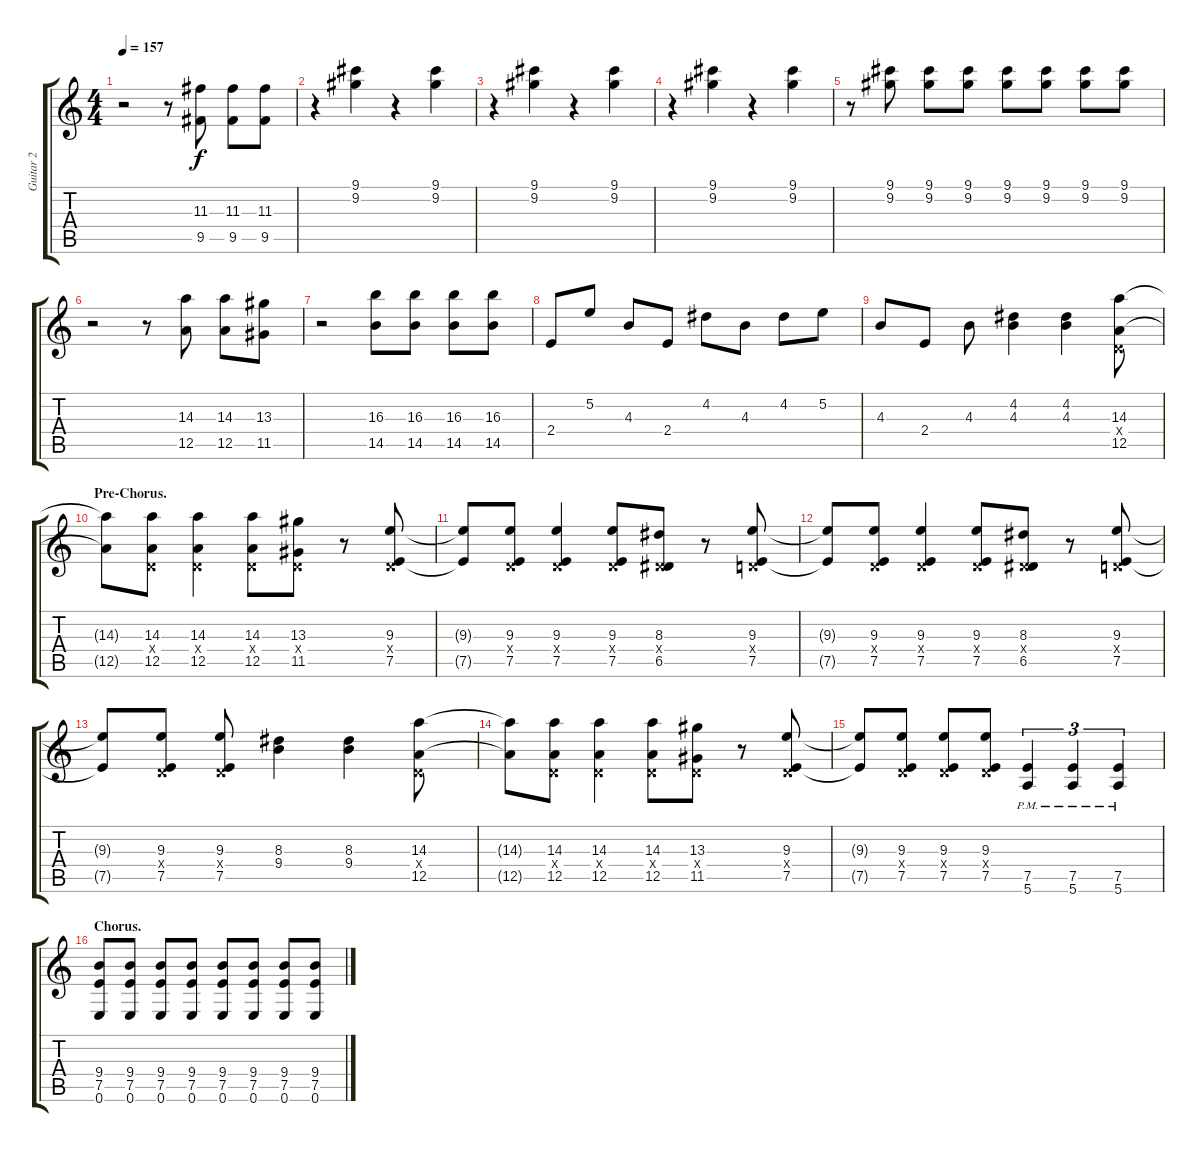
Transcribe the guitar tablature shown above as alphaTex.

\track ("Guitar 2" "Guitar 2") {instrument distortionguitar}
\staff {score tabs}
\tuning (E4 B3 G3 D3 A2 E2) {hide}
\ts (4 4)
\tempo 157
\clef g2
\ks c
r.2{dy f} r.8 (11.3 9.5).8 (11.3 9.5).8 (11.3 9.5).8 |
r.4 (9.1 9.2).4 r.4 (9.1 9.2).4 |
r.4 (9.1 9.2).4 r.4 (9.1 9.2).4 |
r.4 (9.1 9.2).4 r.4 (9.1 9.2).4 |
r.8 (9.1 9.2).8 (9.1 9.2).8 (9.1 9.2).8 (9.1 9.2).8 (9.1 9.2).8 (9.1 9.2).8 (9.1 9.2).8 |
r.2 r.8 (14.3 12.5).8 (14.3 12.5).8 (13.3 11.5).8 |
r.2 (16.3 14.5).8 (16.3 14.5).8 (16.3 14.5).8 (16.3 14.5).8 |
2.4.8 5.2.8 4.3.8 2.4.8 4.2.8 4.3.8 4.2.8 5.2.8 |
4.3.8 2.4.8 4.3.8 (4.2 4.3).4 (4.2 4.3).4 (14.3 0.4{x} 12.5).8 |
\section ("" "Pre-Chorus.")
(14.3{t} 12.5{t}).8 (14.3 0.4{x} 12.5).8 (14.3 0.4{x} 12.5).4 (14.3 0.4{x} 12.5).8 (13.3 0.4{x} 11.5).8 r.8 (9.3 0.4{x} 7.5).8 |
(9.3{t} 7.5{t}).8 (9.3 0.4{x} 7.5).8 (9.3 0.4{x} 7.5).4 (9.3 0.4{x} 7.5).8 (8.3 0.4{x} 6.5).8 r.8 (9.3 0.4{x} 7.5).8 |
(9.3{t} 7.5{t}).8 (9.3 0.4{x} 7.5).8 (9.3 0.4{x} 7.5).4 (9.3 0.4{x} 7.5).8 (8.3 0.4{x} 6.5).8 r.8 (9.3 0.4{x} 7.5).8 |
(9.3{t} 7.5{t}).8 (9.3 0.4{x} 7.5).8 (9.3 0.4{x} 7.5).8 (8.3 9.4).4 (8.3 9.4).4 (14.3 0.4{x} 12.5).8 |
(14.3{t} 12.5{t}).8 (14.3 0.4{x} 12.5).8 (14.3 0.4{x} 12.5).4 (14.3 0.4{x} 12.5).8 (13.3 0.4{x} 11.5).8 r.8 (9.3 0.4{x} 7.5).8 |
(9.3{t} 7.5{t}).8 (9.3 0.4{x} 7.5).8 (9.3 0.4{x} 7.5).8 (9.3 0.4{x} 7.5).8 (7.5{pm} 5.6{pm}).4{tu (3 2)} (7.5{pm} 5.6{pm}).4{tu (3 2)} (7.5{pm} 5.6{pm}).4{tu (3 2)} |
\section ("" "Chorus.")
(9.4 7.5 0.6).8 (9.4 7.5 0.6).8 (9.4 7.5 0.6).8 (9.4 7.5 0.6).8 (9.4 7.5 0.6).8 (9.4 7.5 0.6).8 (9.4 7.5 0.6).8 (9.4 7.5 0.6).8
